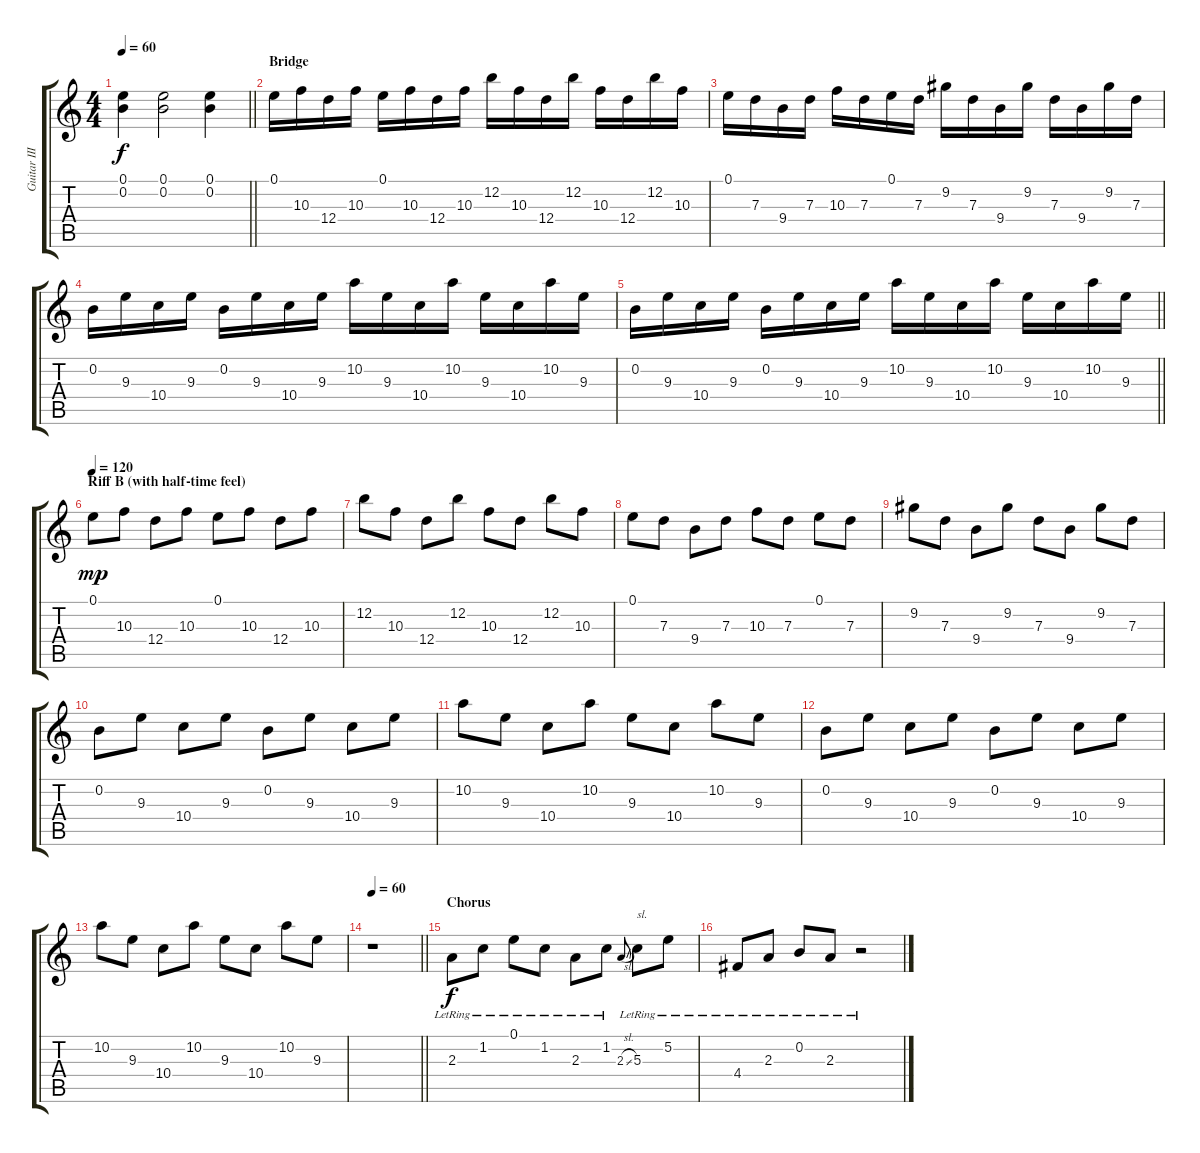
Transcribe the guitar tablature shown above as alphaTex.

\track ("Guitar III" "Guitar III") {instrument electricguitarclean}
\staff {score tabs}
\tuning (E4 B3 G3 D3 A2 E2) {hide}
\ts (4 4)
\tempo 60
\clef g2
\barLineRight lightlight
\ks c
(0.1{t} 0.2{t}).4{dy f} (0.1 0.2).2 (0.1 0.2).4 |
\section ("" "Bridge")
0.1.16 10.3.16 12.4.16 10.3.16 0.1.16 10.3.16 12.4.16 10.3.16 12.2.16 10.3.16 12.4.16 12.2.16 10.3.16 12.4.16 12.2.16 10.3.16 |
0.1.16 7.3.16 9.4.16 7.3.16 10.3.16 7.3.16 0.1.16 7.3.16 9.2.16 7.3.16 9.4.16 9.2.16 7.3.16 9.4.16 9.2.16 7.3.16 |
0.2.16 9.3.16 10.4.16 9.3.16 0.2.16 9.3.16 10.4.16 9.3.16 10.2.16 9.3.16 10.4.16 10.2.16 9.3.16 10.4.16 10.2.16 9.3.16 |
\barLineRight lightlight
0.2.16 9.3.16 10.4.16 9.3.16 0.2.16 9.3.16 10.4.16 9.3.16 10.2.16 9.3.16 10.4.16 10.2.16 9.3.16 10.4.16 10.2.16 9.3.16 |
\section ("" "Riff B (with half-time feel)")
\tempo 120
0.1.8{dy mp} 10.3.8 12.4.8 10.3.8 0.1.8 10.3.8 12.4.8 10.3.8 |
12.2.8 10.3.8 12.4.8 12.2.8 10.3.8 12.4.8 12.2.8 10.3.8 |
0.1.8 7.3.8 9.4.8 7.3.8 10.3.8 7.3.8 0.1.8 7.3.8 |
9.2.8 7.3.8 9.4.8 9.2.8 7.3.8 9.4.8 9.2.8 7.3.8 |
0.2.8 9.3.8 10.4.8 9.3.8 0.2.8 9.3.8 10.4.8 9.3.8 |
10.2.8 9.3.8 10.4.8 10.2.8 9.3.8 10.4.8 10.2.8 9.3.8 |
0.2.8 9.3.8 10.4.8 9.3.8 0.2.8 9.3.8 10.4.8 9.3.8 |
10.2.8 9.3.8 10.4.8 10.2.8 9.3.8 10.4.8 10.2.8 9.3.8 |
\tempo 60
\barLineRight lightlight
r.1 |
\section ("" "Chorus")
2.3{lr}.8{dy f} 1.2{lr}.8 0.1{lr}.8 1.2{lr}.8 2.3{lr}.8 1.2{lr}.8 2.3{sl}.8{gr onbeat} 5.3{lr}.8{txt "sl."} 5.2{lr}.8 |
4.4{lr}.8 2.3{lr}.8 0.2{lr}.8 2.3{lr}.8 r.2
